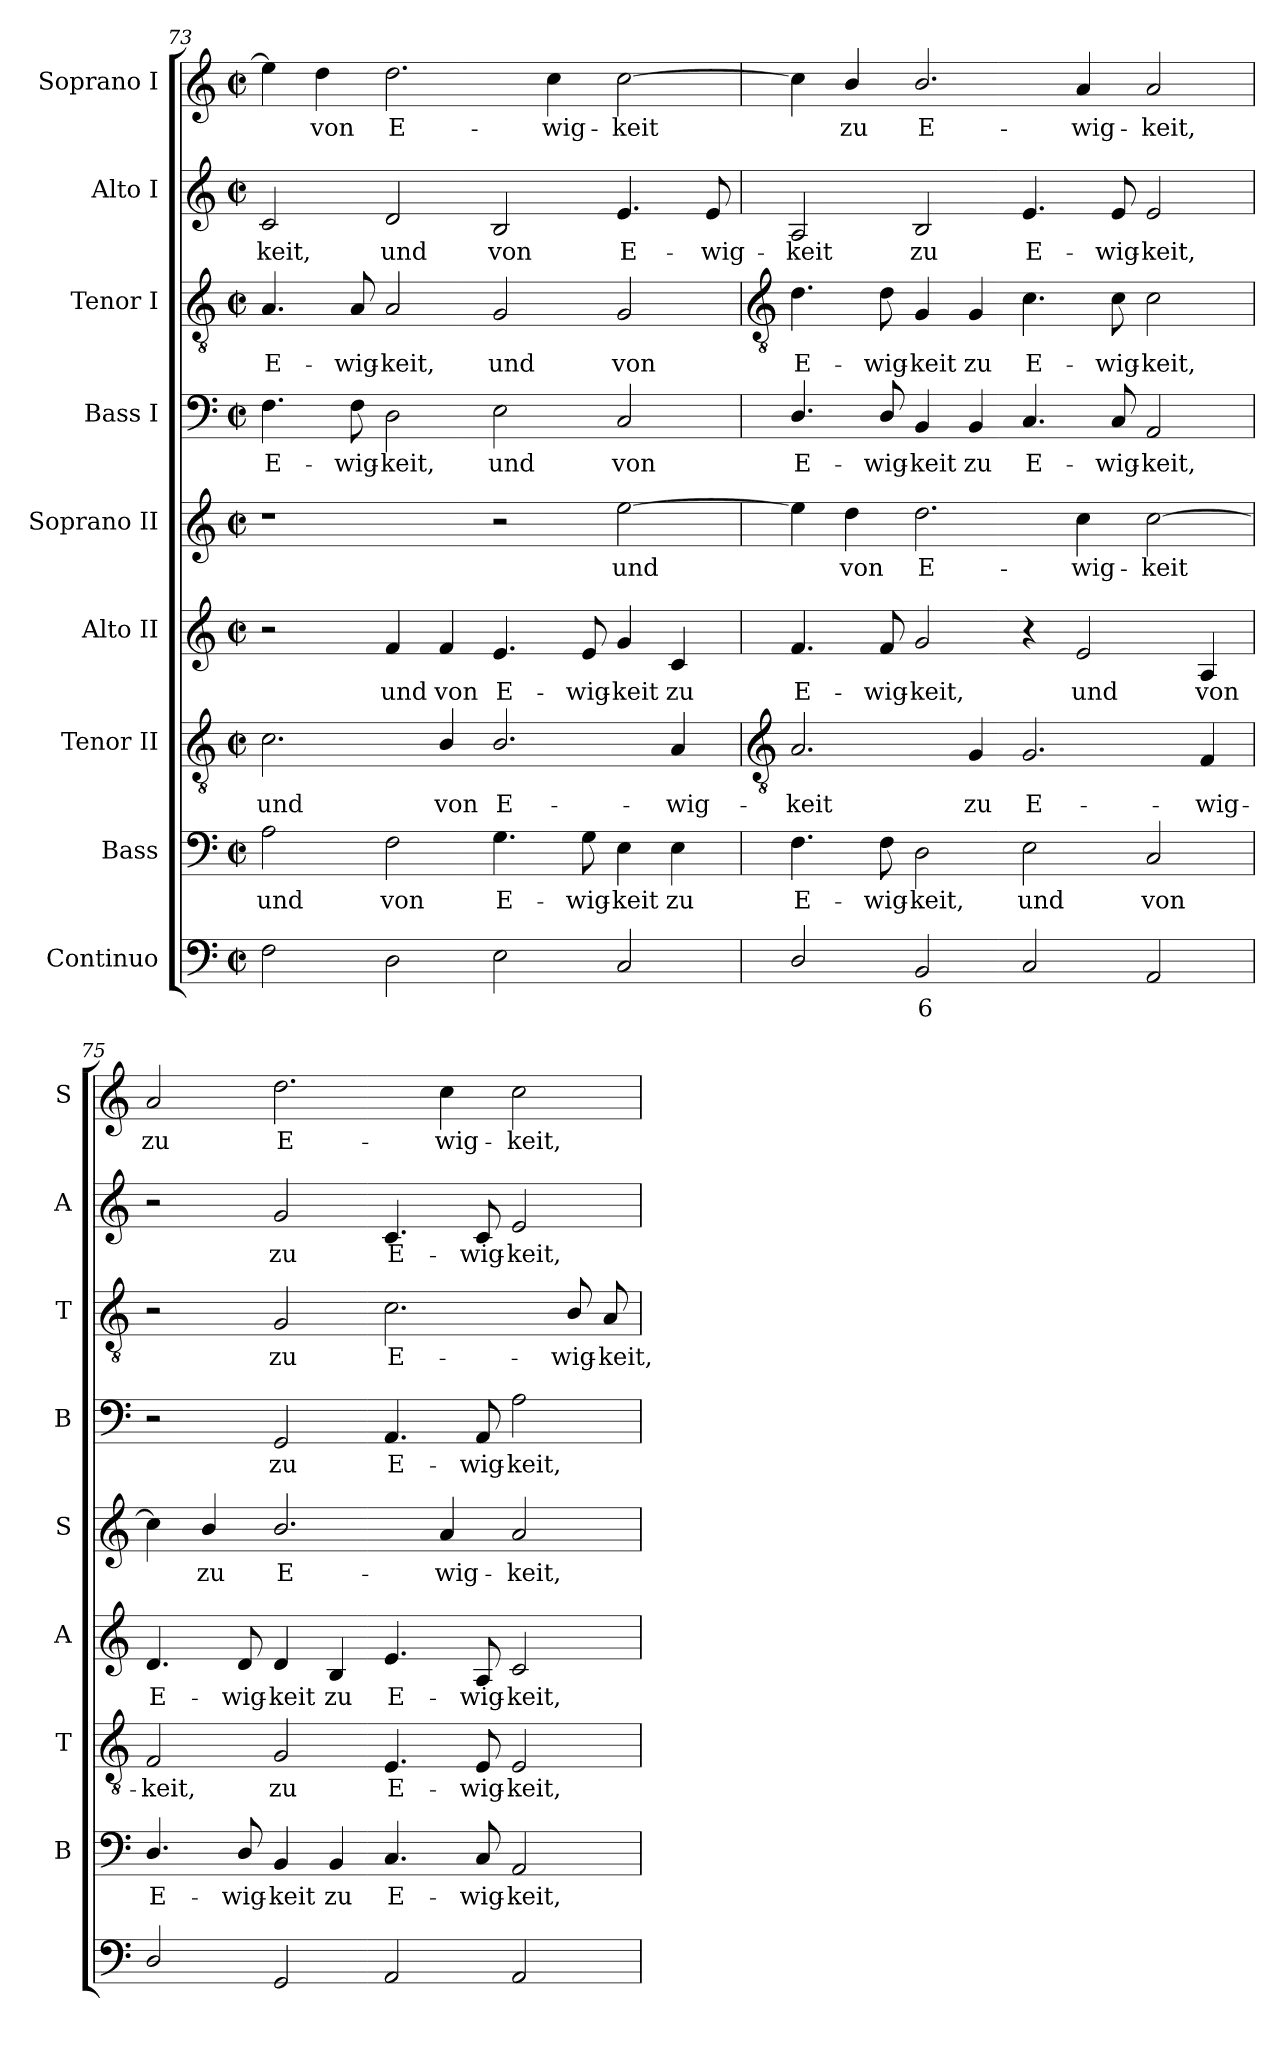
**kern	**text	**kern	**text	**kern	**text	**kern	**text	**kern	**text	**kern	**text	**kern	**text	**kern	**text	**kern	**text
*part9	*part9	*part8	*part8	*part7	*part7	*part6	*part6	*part5	*part5	*part4	*part4	*part3	*part3	*part2	*part2	*part1	*part1
*staff9	*staff9	*staff8	*staff8	*staff7	*staff7	*staff6	*staff6	*staff5	*staff5	*staff4	*staff4	*staff3	*staff3	*staff2	*staff2	*staff1	*staff1
*I"Continuo	*	*I"Bass	*	*I"Tenor II	*	*I"Alto II	*	*I"Soprano II	*	*I"Bass I	*	*I"Tenor I	*	*I"Alto I	*	*I"Soprano I	*
*	*	*I'B	*	*I'T	*	*I'A	*	*I'S	*	*I'B	*	*I'T	*	*I'A	*	*I'S	*
*clefF4	*	*clefF4	*	*clefGv2	*	*clefG2	*	*clefG2	*	*clefF4	*	*clefGv2	*	*clefG2	*	*clefG2	*
*k[]	*	*k[]	*	*k[]	*	*k[]	*	*k[]	*	*k[]	*	*k[]	*	*k[]	*	*k[]	*
*C:	*	*C:	*	*C:	*	*C:	*	*C:	*	*C:	*	*C:	*	*C:	*	*C:	*
*M4/2	*	*M4/2	*	*M4/2	*	*M4/2	*	*M4/2	*	*M4/2	*	*M4/2	*	*M4/2	*	*M4/2	*
*met(c|)	*	*met(c|)	*	*met(c|)	*	*met(c|)	*	*met(c|)	*	*met(c|)	*	*met(c|)	*	*met(c|)	*	*met(c|)	*
=73	=73	=73	=73	=73	=73	=73	=73	=73	=73	=73	=73	=73	=73	=73	=73	=73	=73
!	!	!	!LO:LY:b	!	!LO:LY:b	!	!	!	!	!	!LO:LY:b	!	!LO:LY:b	!	!LO:LY:b	!	!
2F	.	2A	und	2.c	und	2r	.	1r	.	4.F	E-	4.A	E-	2c	-keit,	4ee]	.
!	!	!	!	!	!	!	!	!	!	!	!	!	!	!	!	!	!LO:LY:b
.	.	.	.	.	.	.	.	.	.	.	.	.	.	.	.	4dd	von
!	!	!	!	!	!	!	!	!	!	!	!LO:LY:b	!	!LO:LY:b	!	!	!	!
.	.	.	.	.	.	.	.	.	.	8F	-wig-	8A	-wig-	.	.	.	.
!	!	!	!LO:LY:b	!	!	!	!LO:LY:b	!	!	!	!LO:LY:b	!	!LO:LY:b	!	!LO:LY:b	!	!LO:LY:b
2D	.	2F	von	.	.	4f	und	.	.	2D	-keit,	2A	-keit,	2d	und	2.dd	E-
!	!	!	!	!	!LO:LY:b	!	!LO:LY:b	!	!	!	!	!	!	!	!	!	!
.	.	.	.	4B/	von	4f	von	.	.	.	.	.	.	.	.	.	.
!	!	!	!LO:LY:b	!	!LO:LY:b	!	!LO:LY:b	!	!	!	!LO:LY:b	!	!LO:LY:b	!	!LO:LY:b	!	!
2E	.	4.G	E-	2.B/	E-	4.e	E-	2r	.	2E	und	2G	und	2B	von	.	.
!	!	!	!	!	!	!	!	!	!	!	!	!	!	!	!	!	!LO:LY:b
.	.	.	.	.	.	.	.	.	.	.	.	.	.	.	.	4cc	-wig-
!	!	!	!LO:LY:b	!	!	!	!LO:LY:b	!	!	!	!	!	!	!	!	!	!
.	.	8G	-wig-	.	.	8e	-wig-	.	.	.	.	.	.	.	.	.	.
!	!	!	!LO:LY:b	!	!	!	!LO:LY:b	!	!LO:LY:b	!	!LO:LY:b	!	!LO:LY:b	!	!LO:LY:b	!	!LO:LY:b
2C	.	4E	-keit	.	.	4g	-keit	[2ee	und	2C	von	2G	von	4.e	E-	[2cc	-keit
!	!	!	!LO:LY:b	!	!LO:LY:b	!	!LO:LY:b	!	!	!	!	!	!	!	!	!	!
.	.	4E	zu	4A	-wig-	4c	zu	.	.	.	.	.	.	.	.	.	.
!	!	!	!	!	!	!	!	!	!	!	!	!	!	!	!LO:LY:b	!	!
.	.	.	.	.	.	.	.	.	.	.	.	.	.	8e	-wig-	.	.
!!LO:LB:g=z
=74	=74	=74	=74	=74	=74	=74	=74	=74	=74	=74	=74	=74	=74	=74	=74	=74	=74
*	*	*	*	*clefGv2	*	*	*	*	*	*	*	*clefGv2	*	*	*	*	*
!	!	!	!LO:LY:b	!	!LO:LY:b	!	!LO:LY:b	!	!	!	!LO:LY:b	!	!LO:LY:b	!	!LO:LY:b	!	!
2D/	.	4.F	E-	2.A	-keit	4.f	E-	4ee]	.	4.D/	E-	4.d	E-	2A	-keit	4cc]	.
!	!	!	!	!	!	!	!	!	!LO:LY:b	!	!	!	!	!	!	!	!LO:LY:b
.	.	.	.	.	.	.	.	4dd	von	.	.	.	.	.	.	4b/	zu
!	!	!	!LO:LY:b	!	!	!	!LO:LY:b	!	!	!	!LO:LY:b	!	!LO:LY:b	!	!	!	!
.	.	8F	-wig-	.	.	8f	-wig-	.	.	8D/	-wig-	8d	-wig-	.	.	.	.
!	!LO:LY:b	!	!LO:LY:b	!	!	!	!LO:LY:b	!	!LO:LY:b	!	!LO:LY:b	!	!LO:LY:b	!	!LO:LY:b	!	!LO:LY:b
2BB	6	2D	-keit,	.	.	2g	-keit,	2.dd	E-	4BB	-keit	4G	-keit	2B	zu	2.b/	E-
!	!	!	!	!	!LO:LY:b	!	!	!	!	!	!LO:LY:b	!	!LO:LY:b	!	!	!	!
.	.	.	.	4G	zu	.	.	.	.	4BB	zu	4G	zu	.	.	.	.
!	!	!	!LO:LY:b	!	!LO:LY:b	!	!	!	!	!	!LO:LY:b	!	!LO:LY:b	!	!LO:LY:b	!	!
2C	.	2E	und	2.G	E-	4r	.	.	.	4.C	E-	4.c	E-	4.e	E-	.	.
!	!	!	!	!	!	!	!LO:LY:b	!	!LO:LY:b	!	!	!	!	!	!	!	!LO:LY:b
.	.	.	.	.	.	2e	und	4cc	-wig-	.	.	.	.	.	.	4a	-wig-
!	!	!	!	!	!	!	!	!	!	!	!LO:LY:b	!	!LO:LY:b	!	!LO:LY:b	!	!
.	.	.	.	.	.	.	.	.	.	8C	-wig-	8c	-wig-	8e	-wig-	.	.
!	!	!	!LO:LY:b	!	!	!	!	!	!LO:LY:b	!	!LO:LY:b	!	!LO:LY:b	!	!LO:LY:b	!	!LO:LY:b
2AA	.	2C	von	.	.	.	.	[2cc	-keit	2AA	-keit,	2c	-keit,	2e	-keit,	2a	-keit,
!	!	!	!	!	!LO:LY:b	!	!LO:LY:b	!	!	!	!	!	!	!	!	!	!
.	.	.	.	4F	-wig-	4A	von	.	.	.	.	.	.	.	.	.	.
=75	=75	=75	=75	=75	=75	=75	=75	=75	=75	=75	=75	=75	=75	=75	=75	=75	=75
!	!	!	!LO:LY:b	!	!LO:LY:b	!	!LO:LY:b	!	!	!	!	!	!	!	!	!	!LO:LY:b
2D/	.	4.D/	E-	2F	-keit,	4.d	E-	4cc]	.	2r	.	2r	.	2r	.	2a	zu
!	!	!	!	!	!	!	!	!	!LO:LY:b	!	!	!	!	!	!	!	!
.	.	.	.	.	.	.	.	4b/	zu	.	.	.	.	.	.	.	.
!	!	!	!LO:LY:b	!	!	!	!LO:LY:b	!	!	!	!	!	!	!	!	!	!
.	.	8D/	-wig-	.	.	8d	-wig-	.	.	.	.	.	.	.	.	.	.
!	!	!	!LO:LY:b	!	!LO:LY:b	!	!LO:LY:b	!	!LO:LY:b	!	!LO:LY:b	!	!LO:LY:b	!	!LO:LY:b	!	!LO:LY:b
2GG	.	4BB	-keit	2G	zu	4d	-keit	2.b/	E-	2GG	zu	2G	zu	2g	zu	2.dd	E-
!	!	!	!LO:LY:b	!	!	!	!LO:LY:b	!	!	!	!	!	!	!	!	!	!
.	.	4BB	zu	.	.	4B	zu	.	.	.	.	.	.	.	.	.	.
!	!	!	!LO:LY:b	!	!LO:LY:b	!	!LO:LY:b	!	!	!	!LO:LY:b	!	!LO:LY:b	!	!LO:LY:b	!	!
2AA	.	4.C	E-	4.E	E-	4.e	E-	.	.	4.AA	E-	2.c	E-	4.c	E-	.	.
!	!	!	!	!	!	!	!	!	!LO:LY:b	!	!	!	!	!	!	!	!LO:LY:b
.	.	.	.	.	.	.	.	4a	-wig-	.	.	.	.	.	.	4cc	-wig-
!	!	!	!LO:LY:b	!	!LO:LY:b	!	!LO:LY:b	!	!	!	!LO:LY:b	!	!	!	!LO:LY:b	!	!
.	.	8C	-wig-	8E	-wig-	8A	-wig-	.	.	8AA	-wig-	.	.	8c	-wig-	.	.
!	!	!	!LO:LY:b	!	!LO:LY:b	!	!LO:LY:b	!	!LO:LY:b	!	!LO:LY:b	!	!	!	!LO:LY:b	!	!LO:LY:b
2AA	.	2AA	-keit,	2E	-keit,	2c	-keit,	2a	-keit,	2A	-keit,	.	.	2e	-keit,	2cc	-keit,
!	!	!	!	!	!	!	!	!	!	!	!	!	!LO:LY:b	!	!	!	!
.	.	.	.	.	.	.	.	.	.	.	.	8B/	-wig-	.	.	.	.
!	!	!	!	!	!	!	!	!	!	!	!	!	!LO:LY:b	!	!	!	!
.	.	.	.	.	.	.	.	.	.	.	.	8A	-keit,	.	.	.	.
=	=	=	=	=	=	=	=	=	=	=	=	=	=	=	=	=	=
*-	*-	*-	*-	*-	*-	*-	*-	*-	*-	*-	*-	*-	*-	*-	*-	*-	*-
